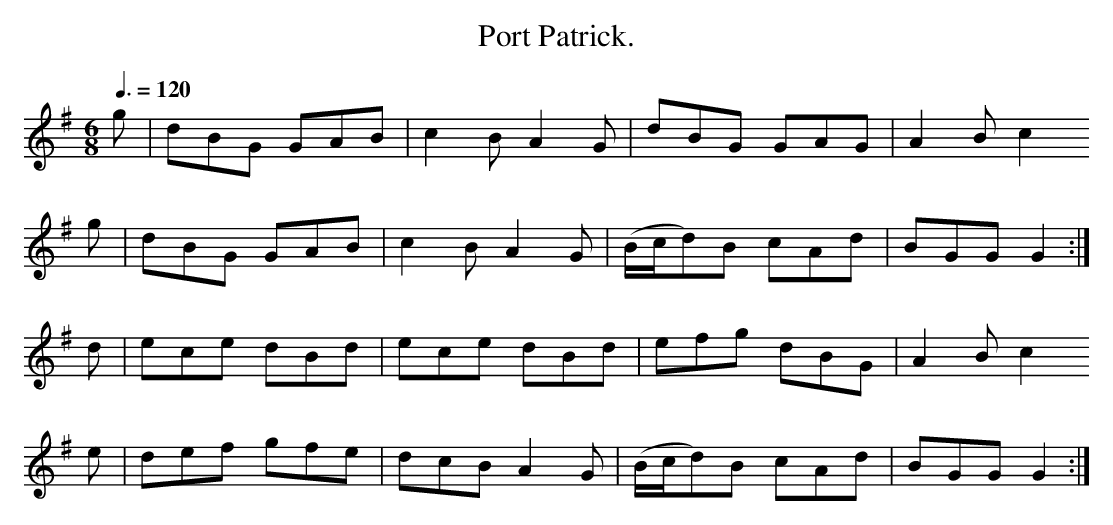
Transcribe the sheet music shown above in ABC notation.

X:1
T:Port Patrick.
M:6/8
L:1/8
Q:3/8=120
K:G major
g|dBG GAB|c2B A2G| dBG     GAG|A2B c2
g|dBG GAB|c2B A2G|(B/c/d)B cAd|BGG G2:|
d|ece dBd|ece dBd| efg     dBG|A2B c2
e|def gfe|dcB A2G|(B/c/d)B cAd|BGG G2:|
